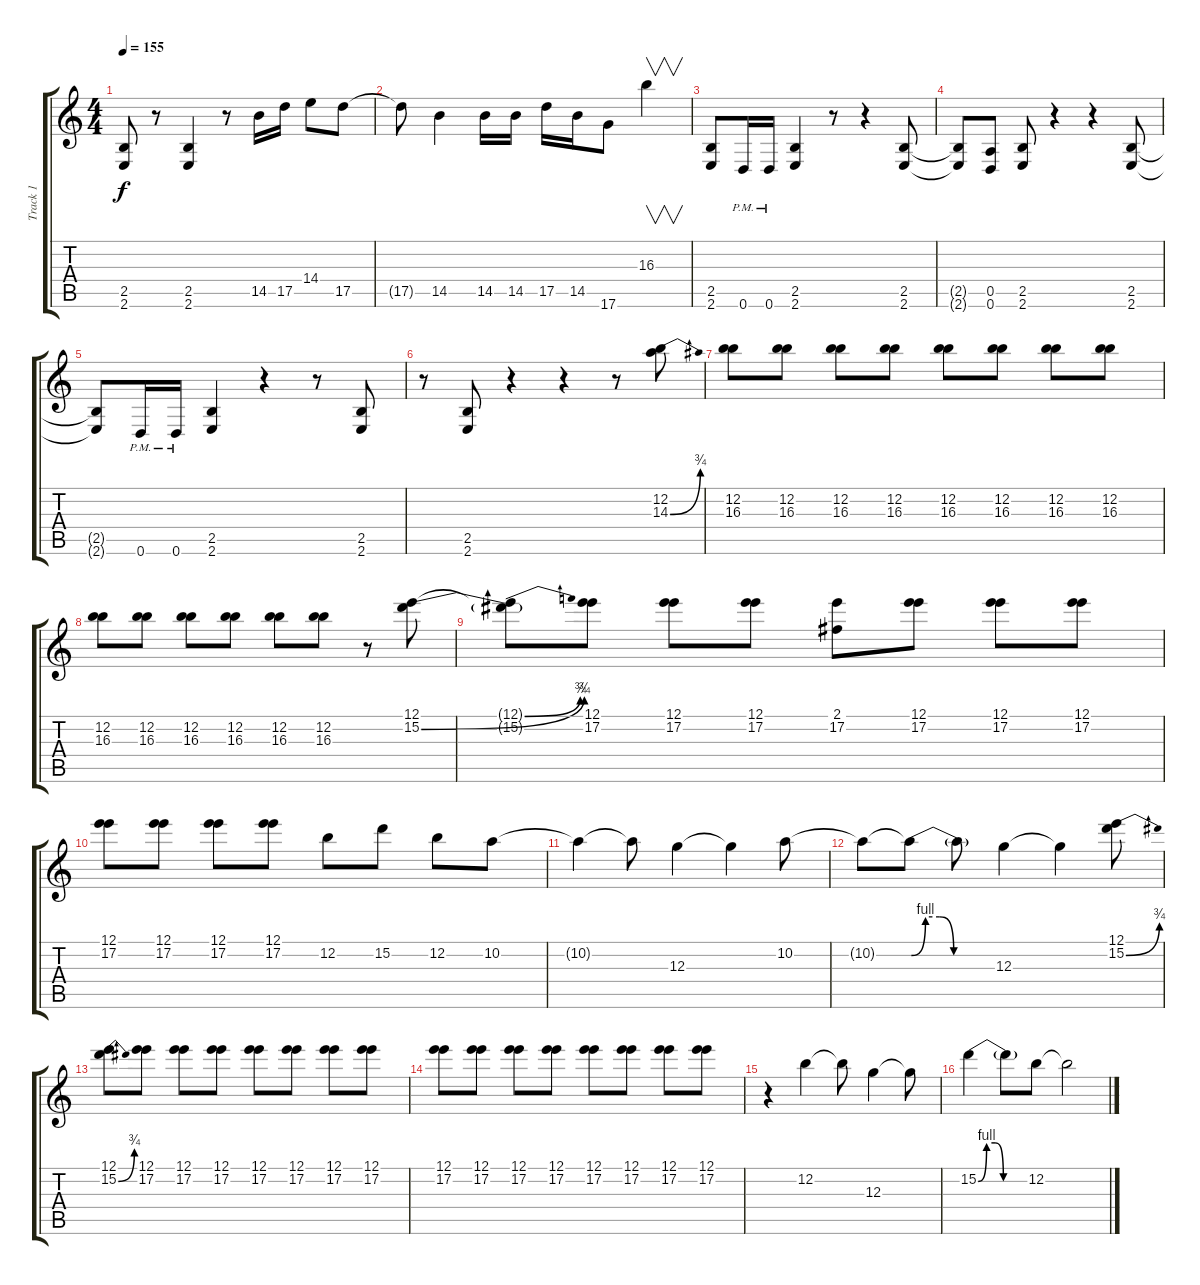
\track ("Track 1" "Track 1") {instrument distortionguitar}
\staff {score tabs}
\tuning (E4 B3 G3 D3 A2 D2) {hide}
\ts (4 4)
\tempo 155
\clef g2
\ks c
(2.5 2.6).8{dy f} r.8 (2.5 2.6).4 r.8 14.5.16 17.5.16 14.4.8 17.5.8 |
17.5{t}.8 14.5.4 14.5.16 14.5.16 17.5.16 14.5.16 17.6.8 16.3.4{v} |
(2.5 2.6).8 0.6{pm}.16 0.6{pm}.16 (2.5 2.6).4 r.8 r.4 (2.5 2.6).8 |
(2.5{t} 2.6{t}).8 (0.5 0.6).8 (2.5 2.6).8 r.4 r.4 (2.5 2.6).8 |
(2.5{t} 2.6{t}).8 0.6{pm}.16 0.6{pm}.16 (2.5 2.6).4 r.4 r.8 (2.5 2.6).8 |
r.8 (2.5 2.6).8 r.4 r.4 r.8 (12.2 14.3{be (bend 0 0 60 3)}).8 |
(12.2 16.3).8 (12.2 16.3).8 (12.2 16.3).8 (12.2 16.3).8 (12.2 16.3).8 (12.2 16.3).8 (12.2 16.3).8 (12.2 16.3).8 |
(12.2 16.3).8 (12.2 16.3).8 (12.2 16.3).8 (12.2 16.3).8 (12.2 16.3).8 (12.2 16.3).8 r.8 (12.1 15.2{be (bend 0 0 60 3)}).8 |
(12.1{be (bend 0 0 60 3) t} 15.2{t}).8 (12.1 17.2).8 (12.1 17.2).8 (12.1 17.2).8 (2.1 17.2).8 (12.1 17.2).8 (12.1 17.2).8 (12.1 17.2).8 |
(12.1 17.2).8 (12.1 17.2).8 (12.1 17.2).8 (12.1 17.2).8 12.2.8 15.2.8 12.2.8 10.2.8 |
10.2{t}.4 10.2{t}.8 12.3.4 12.3{t}.4 10.2.8 |
10.2{t}.8 10.2{be (custom 0 0 10 4 20 4 30 0 60 0) t}.8 10.2{t}.8 12.3.4 12.3{t}.4 (12.1 15.2{be (bend 0 0 60 3)}).8 |
(12.1 15.2{be (bend 0 0 60 3)}).8 (12.1 17.2).8 (12.1 17.2).8 (12.1 17.2).8 (12.1 17.2).8 (12.1 17.2).8 (12.1 17.2).8 (12.1 17.2).8 |
(12.1 17.2).8 (12.1 17.2).8 (12.1 17.2).8 (12.1 17.2).8 (12.1 17.2).8 (12.1 17.2).8 (12.1 17.2).8 (12.1 17.2).8 |
r.4 12.2.4 12.2{t}.8 12.3.4 12.3{t}.8 |
15.2{be (custom 0 0 10 4 20 4 30 0 60 0)}.4 15.2{t}.8 12.2.8 12.2{t}.2
